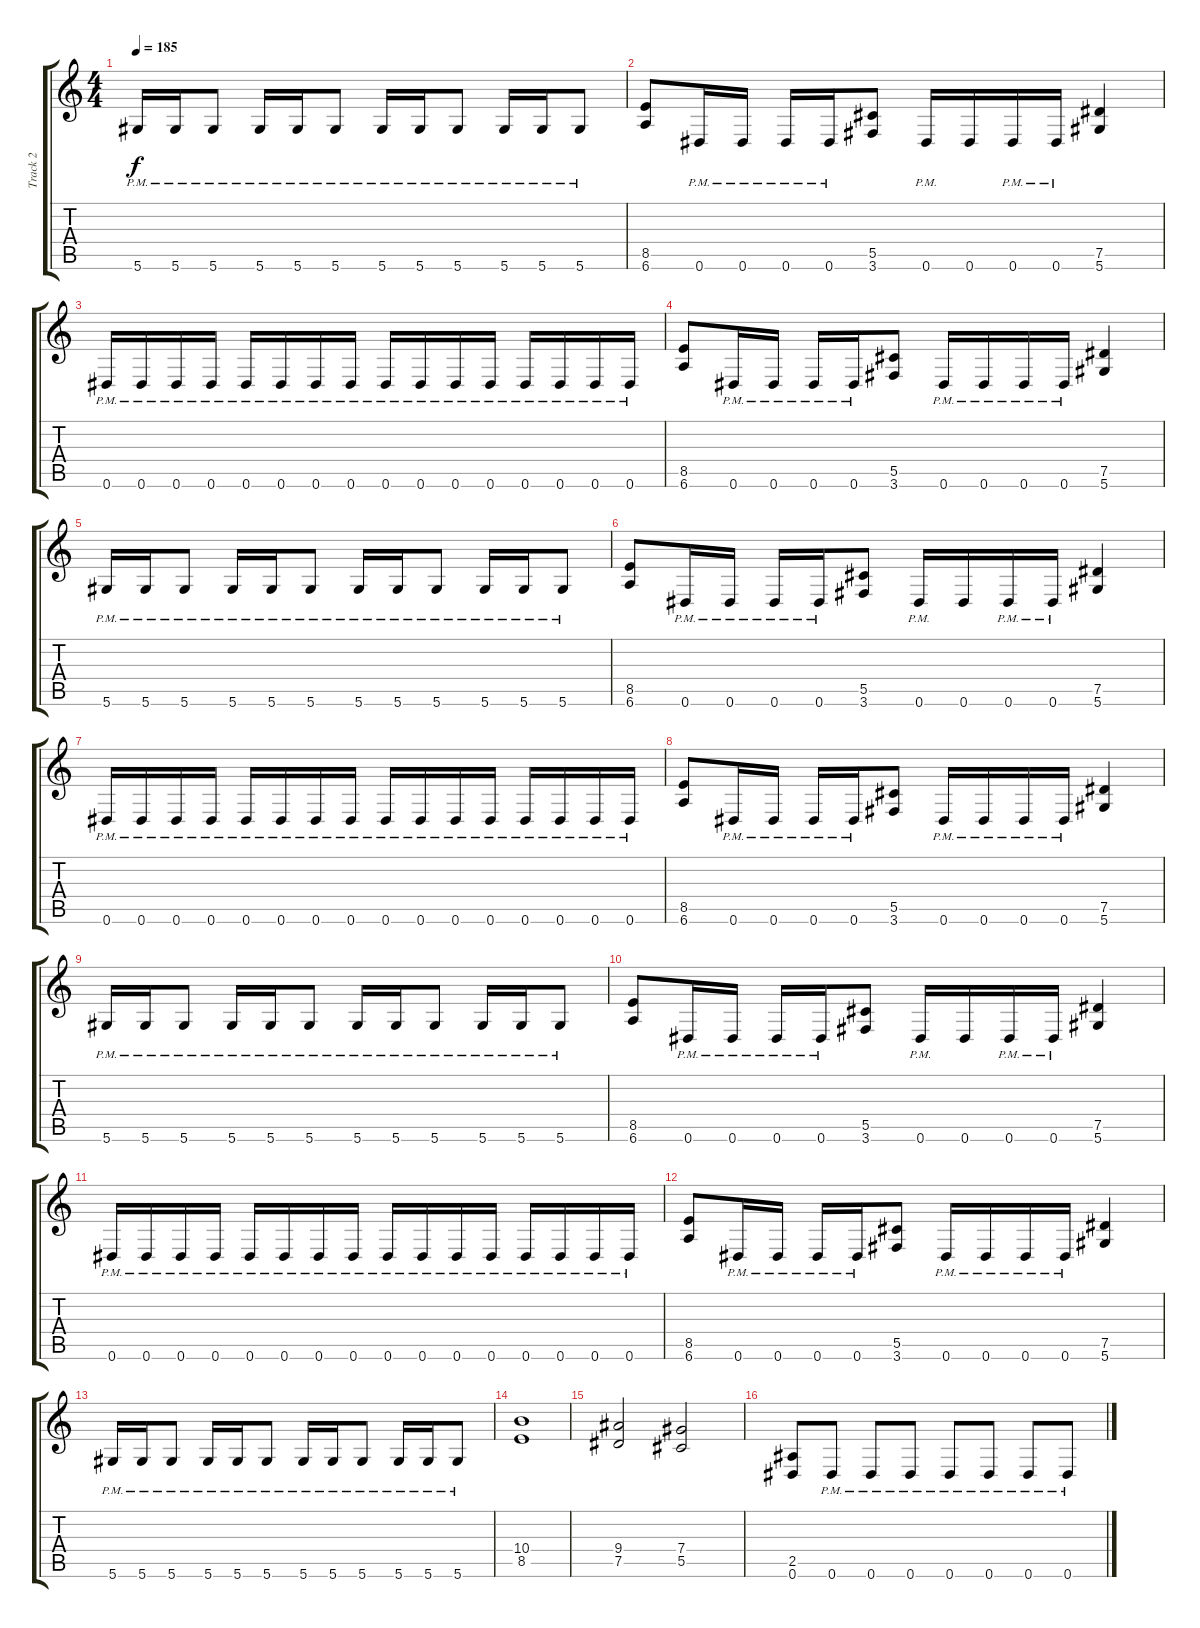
\track ("Track 2" "Track 2") {instrument distortionguitar}
\staff {score tabs}
\tuning (Eb4 Bb3 Gb3 Db3 Ab2 Eb2) {hide}
\ts (4 4)
\tempo 185
\clef g2
\ks c
5.6{pm}.16{dy f} 5.6{pm}.16 5.6{pm}.8 5.6{pm}.16 5.6{pm}.16 5.6{pm}.8 5.6{pm}.16 5.6{pm}.16 5.6{pm}.8 5.6{pm}.16 5.6{pm}.16 5.6{pm}.8 |
(8.5 6.6).8 0.6{pm}.16 0.6{pm}.16 0.6{pm}.16 0.6{pm}.16 (5.5 3.6).8 0.6{pm}.16 0.6.16 0.6{pm}.16 0.6{pm}.16 (7.5 5.6).4 |
0.6{pm}.16 0.6{pm}.16 0.6{pm}.16 0.6{pm}.16 0.6{pm}.16 0.6{pm}.16 0.6{pm}.16 0.6{pm}.16 0.6{pm}.16 0.6{pm}.16 0.6{pm}.16 0.6{pm}.16 0.6{pm}.16 0.6{pm}.16 0.6{pm}.16 0.6{pm}.16 |
(8.5 6.6).8 0.6{pm}.16 0.6{pm}.16 0.6{pm}.16 0.6{pm}.16 (5.5 3.6).8 0.6{pm}.16 0.6{pm}.16 0.6{pm}.16 0.6{pm}.16 (7.5 5.6).4 |
5.6{pm}.16 5.6{pm}.16 5.6{pm}.8 5.6{pm}.16 5.6{pm}.16 5.6{pm}.8 5.6{pm}.16 5.6{pm}.16 5.6{pm}.8 5.6{pm}.16 5.6{pm}.16 5.6{pm}.8 |
(8.5 6.6).8 0.6{pm}.16 0.6{pm}.16 0.6{pm}.16 0.6{pm}.16 (5.5 3.6).8 0.6{pm}.16 0.6.16 0.6{pm}.16 0.6{pm}.16 (7.5 5.6).4 |
0.6{pm}.16 0.6{pm}.16 0.6{pm}.16 0.6{pm}.16 0.6{pm}.16 0.6{pm}.16 0.6{pm}.16 0.6{pm}.16 0.6{pm}.16 0.6{pm}.16 0.6{pm}.16 0.6{pm}.16 0.6{pm}.16 0.6{pm}.16 0.6{pm}.16 0.6{pm}.16 |
(8.5 6.6).8 0.6{pm}.16 0.6{pm}.16 0.6{pm}.16 0.6{pm}.16 (5.5 3.6).8 0.6{pm}.16 0.6{pm}.16 0.6{pm}.16 0.6{pm}.16 (7.5 5.6).4 |
5.6{pm}.16 5.6{pm}.16 5.6{pm}.8 5.6{pm}.16 5.6{pm}.16 5.6{pm}.8 5.6{pm}.16 5.6{pm}.16 5.6{pm}.8 5.6{pm}.16 5.6{pm}.16 5.6{pm}.8 |
(8.5 6.6).8 0.6{pm}.16 0.6{pm}.16 0.6{pm}.16 0.6{pm}.16 (5.5 3.6).8 0.6{pm}.16 0.6.16 0.6{pm}.16 0.6{pm}.16 (7.5 5.6).4 |
0.6{pm}.16 0.6{pm}.16 0.6{pm}.16 0.6{pm}.16 0.6{pm}.16 0.6{pm}.16 0.6{pm}.16 0.6{pm}.16 0.6{pm}.16 0.6{pm}.16 0.6{pm}.16 0.6{pm}.16 0.6{pm}.16 0.6{pm}.16 0.6{pm}.16 0.6{pm}.16 |
(8.5 6.6).8 0.6{pm}.16 0.6{pm}.16 0.6{pm}.16 0.6{pm}.16 (5.5 3.6).8 0.6{pm}.16 0.6{pm}.16 0.6{pm}.16 0.6{pm}.16 (7.5 5.6).4 |
5.6{pm}.16 5.6{pm}.16 5.6{pm}.8 5.6{pm}.16 5.6{pm}.16 5.6{pm}.8 5.6{pm}.16 5.6{pm}.16 5.6{pm}.8 5.6{pm}.16 5.6{pm}.16 5.6{pm}.8 |
(10.4 8.5).1 |
(9.4 7.5).2 (7.4 5.5).2 |
(2.5 0.6).8 0.6{pm}.8 0.6{pm}.8 0.6{pm}.8 0.6{pm}.8 0.6{pm}.8 0.6{pm}.8 0.6{pm}.8
